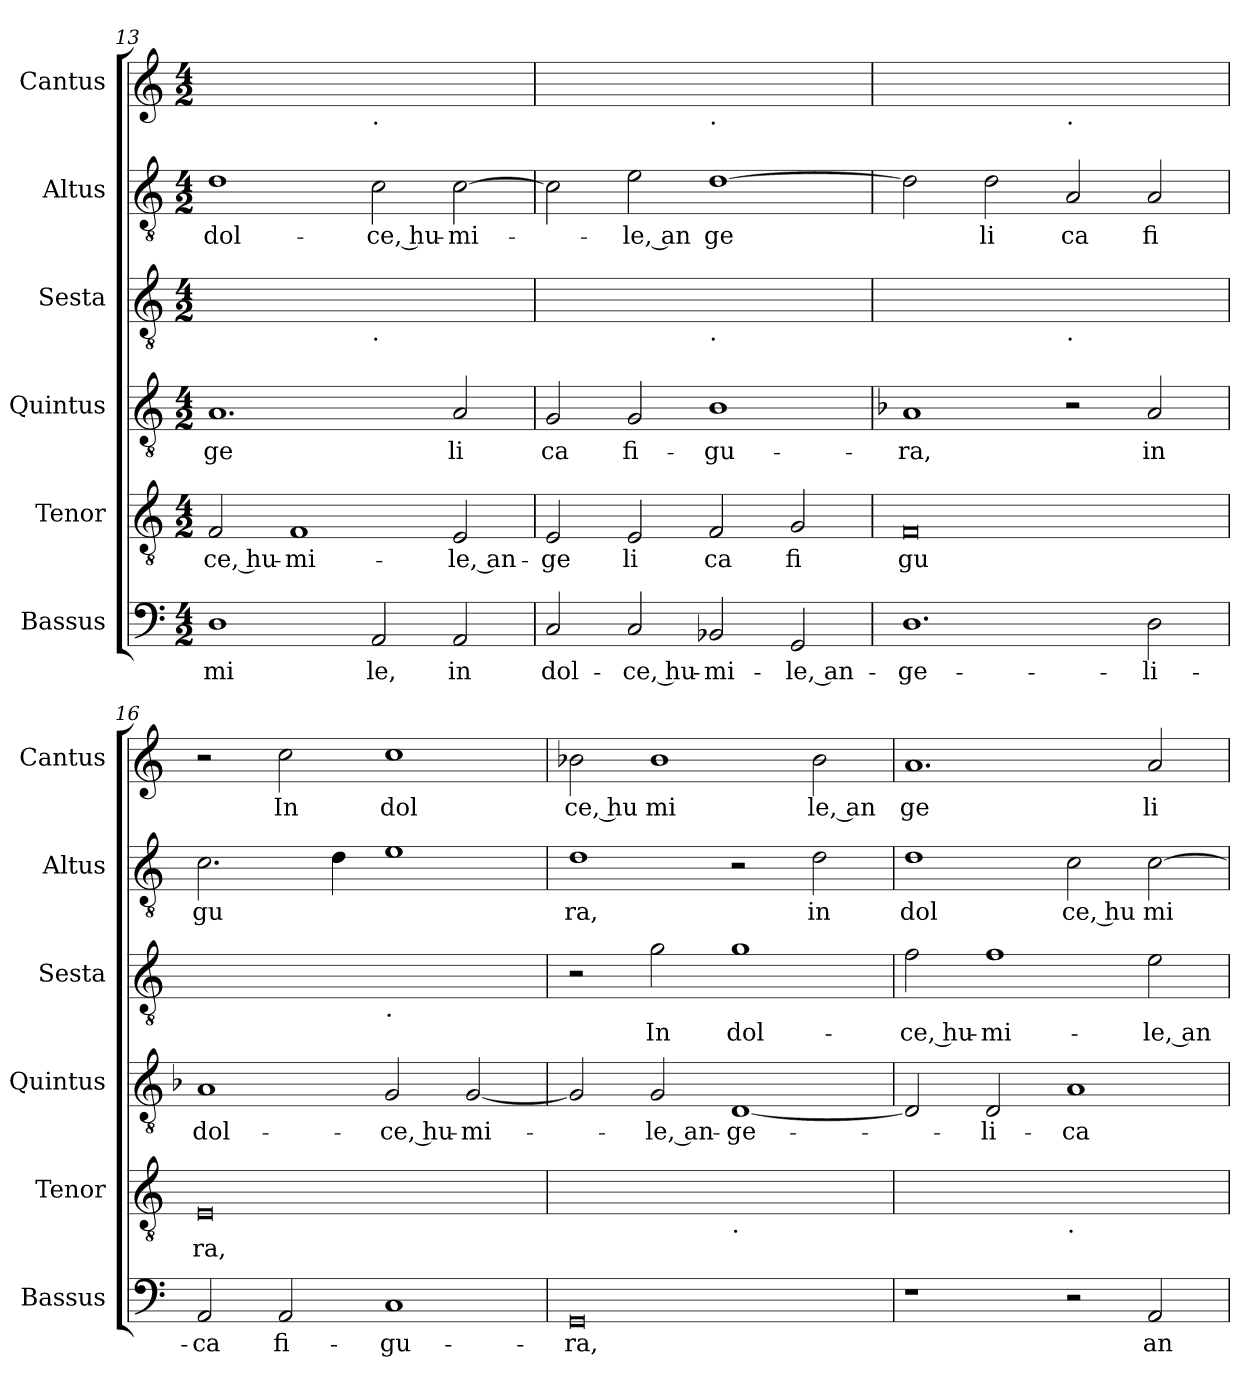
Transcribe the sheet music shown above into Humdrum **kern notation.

**kern	**text	**kern	**text	**kern	**text	**kern	**text	**kern	**text	**kern	**text
*part6	*part6	*part5	*part5	*part4	*part4	*part3	*part3	*part2	*part2	*part1	*part1
*staff6	*staff6	*staff5	*staff5	*staff4	*staff4	*staff3	*staff3	*staff2	*staff2	*staff1	*staff1
*I"Bassus	*	*I"Tenor	*	*I"Quintus	*	*I"Sesta	*	*I"Altus	*	*I"Cantus	*
*I'Bassus	*	*I'Tenor	*	*I'Quintus	*	*I'Sesta	*	*I'Altus	*	*I'Cantus	*
*clefF4	*	*clefGv2	*	*clefGv2	*	*clefGv2	*	*clefGv2	*	*clefG2	*
*k[]	*	*k[]	*	*k[]	*	*k[]	*	*k[]	*	*k[]	*
*M4/2	*	*M4/2	*	*M4/2	*	*M4/2	*	*M4/2	*	*M4/2	*
=13	=13	=13	=13	=13	=13	=13	=13	=13	=13	=13	=13
!	!LO:LY:b	!	!LO:LY:b	!	!LO:LY:b	!	!	!	!LO:LY:b	!	!
*	*	*	*	*	*	*^	*	*	*	*^	*
1D	mi	2F/	-ce, hu-	1.A	ge	0ryy	1ryy	.	1d	dol-	0ryy	1ryy	.
!	!	!	!LO:LY:b	!	!	!	!	!	!	!	!	!	!
.	.	1F	-mi-	.	.	.	.	.	.	.	.	.	.
!	!	!	!	!	!	!	!	!	!	!	!	!LO:TX:b:t=.	!
!	!	!	!	!	!	!	!LO:TX:b:t=.	!	!	!	!	!	!
!	!LO:LY:b	!	!	!	!	!	!	!	!	!LO:LY:b	!	!	!
2AA/	le,	.	.	.	.	.	1ryy	.	2c\	-ce, hu-	.	1ryy	.
!	!LO:LY:b	!	!LO:LY:b	!	!LO:LY:b	!	!	!	!	!LO:LY:b	!	!	!
2AA/	in	2E/	-le, an-	2A/	li	.	.	.	[2c\	-mi-	.	.	.
=14	=14	=14	=14	=14	=14	=14	=14	=14	=14	=14	=14	=14	=14
!	!LO:LY:b	!	!LO:LY:b	!	!LO:LY:b	!	!	!	!	!	!	!	!
2C/	dol-	2E/	-ge	2G/	ca	0ryy	1ryy	.	2c\]	.	0ryy	1ryy	.
!	!LO:LY:b	!	!LO:LY:b	!	!LO:LY:b	!	!	!	!	!LO:LY:b	!	!	!
2C/	-ce, hu-	2E/	li	2G/	fi-	.	.	.	2e\	-le, an	.	.	.
!	!	!	!	!	!	!	!	!	!	!	!	!LO:TX:b:t=.	!
!	!	!	!	!	!	!	!LO:TX:b:t=.	!	!	!	!	!	!
!	!LO:LY:b	!	!LO:LY:b	!	!LO:LY:b	!	!	!	!	!LO:LY:b	!	!	!
2BB-X/	-mi-	2F/	ca	1B	-gu-	.	1ryy	.	[1d	ge	.	1ryy	.
!	!LO:LY:b	!	!LO:LY:b	!	!	!	!	!	!	!	!	!	!
2GG/	-le, an-	2G/	fi	.	.	.	.	.	.	.	.	.	.
=15	=15	=15	=15	=15	=15	=15	=15	=15	=15	=15	=15	=15	=15
*	*	*	*	*k[b-]	*	*	*	*	*	*	*	*	*
*	*	*	*	*F:	*	*	*	*	*	*	*	*	*
!	!LO:LY:b	!	!LO:LY:b	!	!LO:LY:b	!	!	!	!	!	!	!	!
1.D	-ge-	0F	gu	1A	-ra,	0ryy	1ryy	.	2d\]	.	0ryy	1ryy	.
!	!	!	!	!	!	!	!	!	!	!LO:LY:b	!	!	!
.	.	.	.	.	.	.	.	.	2d\	li	.	.	.
!	!	!	!	!	!	!	!	!	!	!	!	!LO:TX:b:t=.	!
!	!	!	!	!	!	!	!LO:TX:b:t=.	!	!	!	!	!	!
!	!	!	!	!	!	!	!	!	!	!LO:LY:b	!	!	!
.	.	.	.	2r	.	.	1ryy	.	2A/	ca	.	1ryy	.
!	!LO:LY:b	!	!	!	!LO:LY:b	!	!	!	!	!LO:LY:b	!	!	!
2D\	-li-	.	.	2A/	in	.	.	.	2A/	fi	.	.	.
=16	=16	=16	=16	=16	=16	=16	=16	=16	=16	=16	=16	=16	=16
!	!LO:LY:b	!	!LO:LY:b	!	!LO:LY:b	!	!	!	!	!LO:LY:b	!	!	!
*	*	*	*	*	*	*	*	*	*	*	*v	*v	*
2AA/	-ca	0E	ra,	1A	dol-	0ryy	1ryy	.	2.c\	gu	2r	.
!	!LO:LY:b	!	!	!	!	!	!	!	!	!	!	!LO:LY:b
2AA/	fi-	.	.	.	.	.	.	.	.	.	2cc\	In
.	.	.	.	.	.	.	.	.	4d\	.	.	.
!	!	!	!	!	!	!	!LO:TX:b:t=.	!	!	!	!	!
!	!LO:LY:b	!	!	!	!LO:LY:b	!	!	!	!	!	!	!LO:LY:b
1C	-gu-	.	.	2G/	-ce, hu-	.	1ryy	.	1e	.	1cc	dol
!	!	!	!	!	!LO:LY:b	!	!	!	!	!	!	!
.	.	.	.	[2G/	-mi-	.	.	.	.	.	.	.
=17	=17	=17	=17	=17	=17	=17	=17	=17	=17	=17	=17	=17
!	!LO:LY:b	!	!	!	!	!	!	!	!	!LO:LY:b	!	!LO:LY:b
*	*	*^	*	*	*	*v	*v	*	*	*	*	*
0GG	-ra,	0ryy	1ryy	.	2G/]	.	2r	.	1d	ra,	2b-X\	ce, hu
!	!	!	!	!	!	!LO:LY:b	!	!LO:LY:b	!	!	!	!LO:LY:b
.	.	.	.	.	2G/	-le, an-	2g\	In	.	.	1b-	mi
!	!	!	!LO:TX:b:t=.	!	!	!	!	!	!	!	!	!
!	!	!	!	!	!	!LO:LY:b	!	!LO:LY:b	!	!	!	!
.	.	.	1ryy	.	[1D	-ge-	1g	dol-	2r	.	.	.
!	!	!	!	!	!	!	!	!	!	!LO:LY:b	!	!LO:LY:b
.	.	.	.	.	.	.	.	.	2d\	in	2b-\	le, an
=18	=18	=18	=18	=18	=18	=18	=18	=18	=18	=18	=18	=18
!	!	!	!	!	!	!	!	!LO:LY:b	!	!LO:LY:b	!	!LO:LY:b
1r	.	0ryy	1ryy	.	2D/]	.	2f\	-ce, hu-	1d	dol	1.a	ge
!	!	!	!	!	!	!LO:LY:b	!	!LO:LY:b	!	!	!	!
.	.	.	.	.	2D/	-li-	1f	-mi-	.	.	.	.
!	!	!	!LO:TX:b:t=.	!	!	!	!	!	!	!	!	!
!	!	!	!	!	!	!LO:LY:b	!	!	!	!LO:LY:b	!	!
2r	.	.	1ryy	.	1A	-ca	.	.	2c\	ce, hu	.	.
!	!LO:LY:b	!	!	!	!	!	!	!LO:LY:b	!	!LO:LY:b	!	!LO:LY:b
2AA/	an-	.	.	.	.	.	2e\	-le, an-	[2c\	mi	2a/	li
*	*	*v	*v	*	*	*	*	*	*	*	*	*
=	=	=	=	=	=	=	=	=	=	=	=
*-	*-	*-	*-	*-	*-	*-	*-	*-	*-	*-	*-
